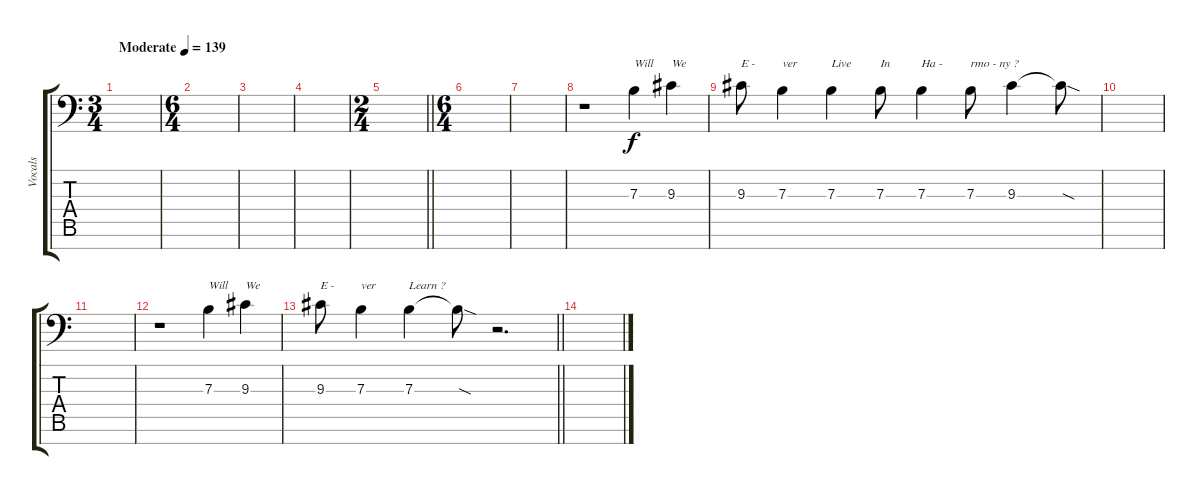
\track ("Vocals" "Vocals") {instrument bassoon}
\staff {score tabs}
\tuning (D4 A3 E3 D3 A2 E2 A1) {hide}
\ts (3 4)
\section ("" "")
\tempo (139 "Moderate")
\clef f4
\ks c
|
\ts (6 4)
|
|
|
\ts (2 4)
\barLineRight lightlight
|
\ts (6 4)
\section ("" "")
|
|
r.1 7.3.4{txt "Will"} 9.3.4{txt "We"} |
9.3.8{txt "E - "} 7.3.4{txt "ver"} 7.3.4{txt "Live"} 7.3.8{txt "In"} 7.3.4{txt "Ha - "} 7.3.8{txt "rmo - ny ?"} 9.3.4 9.3{sod t}.8 |
|
|
r.1 7.3.4{txt "Will"} 9.3.4{txt "We"} |
\barLineRight lightlight
9.3.8{txt "E - "} 7.3.4{txt "ver"} 7.3.4{txt "Learn ?"} 7.3{sod t}.8 r.2{d} |
\section ("" "")
